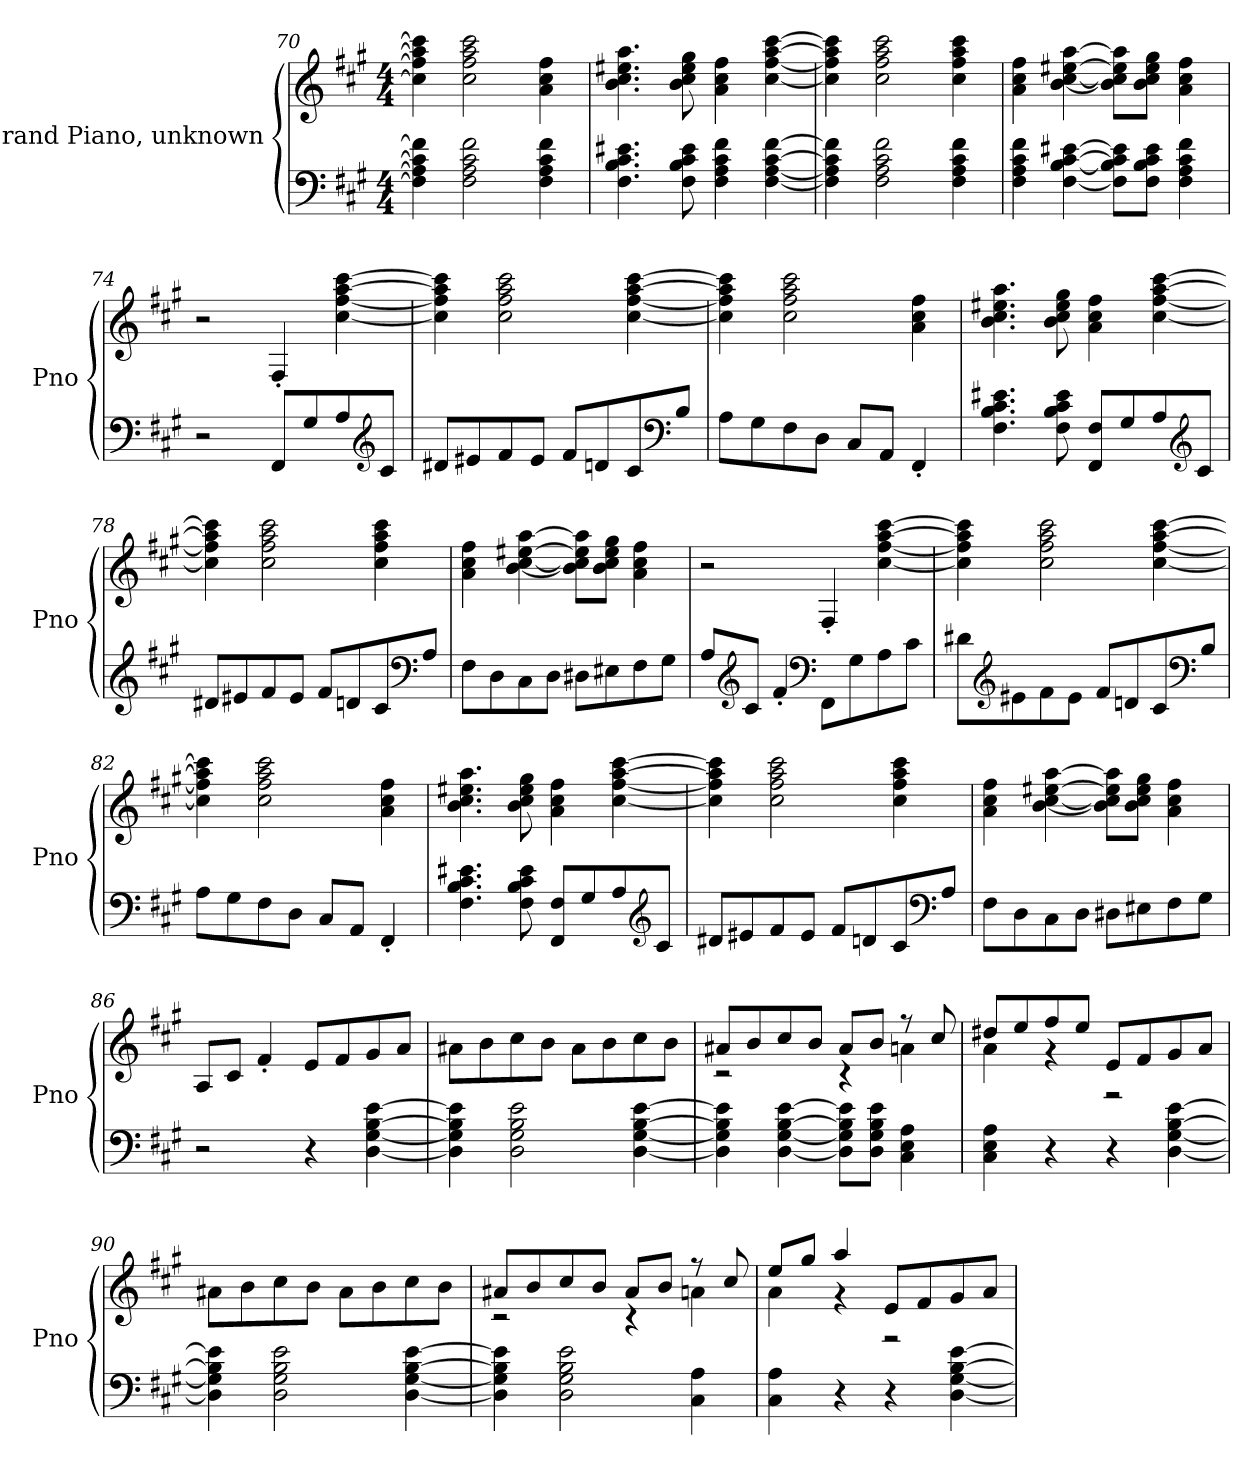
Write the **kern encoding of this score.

**kern	**kern
*part1	*part1
*staff2	*staff1
*I"Grand Piano, unknown	*
*I'Pno	*
*clefF4	*clefG2
*k[f#c#g#]	*k[f#c#g#]
*M4/4	*M4/4
=70	=70
4F#\] 4A\] 4c#\] 4f#\]	4cc#\] 4ff#\] 4aa\] 4ccc#\]
2F#\ 2A\ 2c#\ 2f#\	2cc#\ 2ff#\ 2aa\ 2ccc#\
4F#\ 4A\ 4c#\ 4f#\	4a\ 4cc#\ 4ff#\
=71	=71
4.F#\ 4.B\ 4.c#\ 4.e#X\	4.b\ 4.cc#\ 4.ee#X\ 4.aa\
8F#\ 8B\ 8c#\ 8e#\	8b\ 8cc#\ 8ee#\ 8gg#\
4F#\ 4A\ 4c#\ 4f#\	4a\ 4cc#\ 4ff#\
[4F#\ [4A\ [4c#\ [4f#\	[4cc#\ [4ff#\ [4aa\ [4ccc#\
!!LO:LB:g=z
=72	=72
4F#\] 4A\] 4c#\] 4f#\]	4cc#\] 4ff#\] 4aa\] 4ccc#\]
2F#\ 2A\ 2c#\ 2f#\	2cc#\ 2ff#\ 2aa\ 2ccc#\
4F#\ 4A\ 4c#\ 4f#\	4cc#\ 4ff#\ 4aa\ 4ccc#\
=73	=73
4F#\ 4A\ 4c#\ 4f#\	4a\ 4cc#\ 4ff#\
[4F#\ [4B\ [4c#\ [4e#X\	[4b\ [4cc#\ [4ee#X\ [4aa\
8F#\] 8B\] 8c#\] 8e#\]L	8b\] 8cc#\] 8ee#\] 8aa\]L
8F#\ 8B\ 8c#\ 8e#\J	8b\ 8cc#\ 8ee#\ 8gg#\J
4F#\ 4A\ 4c#\ 4f#\	4a\ 4cc#\ 4ff#\
=74	=74
2r	2r
8FF#/L	4F#'/
8G#/	.
8A/	[4cc#\ [4ff#\ [4aa\ [4ccc#\
*clefG2	*
8c#/J	.
=75	=75
8d#X/L	4cc#\] 4ff#\] 4aa\] 4ccc#\]
8e#X/	.
8f#/	2cc#\ 2ff#\ 2aa\ 2ccc#\
8e#/J	.
8f#/L	.
8dn/	.
8c#/	[4cc#\ [4ff#\ [4aa\ [4ccc#\
*clefF4	*
8B/J	.
=76	=76
8A\L	4cc#\] 4ff#\] 4aa\] 4ccc#\]
8G#\	.
8F#\	2cc#\ 2ff#\ 2aa\ 2ccc#\
8D\J	.
8C#/L	.
8AA/J	.
4FF#'/	4a\ 4cc#\ 4ff#\
!!LO:LB:g=z
=77	=77
4.F#\ 4.B\ 4.c#\ 4.e#X\	4.b\ 4.cc#\ 4.ee#X\ 4.aa\
8F#\ 8B\ 8c#\ 8e#\	8b\ 8cc#\ 8ee#\ 8gg#\
8FF#/ 8F#/L	4a\ 4cc#\ 4ff#\
8G#/	.
8A/	[4cc#\ [4ff#\ [4aa\ [4ccc#\
*clefG2	*
8c#/J	.
=78	=78
8d#X/L	4cc#\] 4ff#\] 4aa\] 4ccc#\]
8e#X/	.
8f#/	2cc#\ 2ff#\ 2aa\ 2ccc#\
8e#/J	.
8f#/L	.
8dn/	.
8c#/	4cc#\ 4ff#\ 4aa\ 4ccc#\
*clefF4	*
8A/J	.
=79	=79
8F#\L	4a\ 4cc#\ 4ff#\
8D\	.
8C#\	[4b\ [4cc#\ [4ee#X\ [4aa\
8D\J	.
8D#X\L	8b\] 8cc#\] 8ee#\] 8aa\]L
8E#X\	8b\ 8cc#\ 8ee#\ 8gg#\J
8F#\	4a\ 4cc#\ 4ff#\
8G#\J	.
=80	=80
8A/L	2r
*clefG2	*
8c#/J	.
4f#'/	.
*clefF4	*
8FF#\L	4F#'/
8G#\	.
8A\	[4cc#\ [4ff#\ [4aa\ [4ccc#\
8c#\J	.
!!LO:LB:g=z
=81	=81
8d#X\L	4cc#\] 4ff#\] 4aa\] 4ccc#\]
*clefG2	*
8e#X\	.
8f#\	2cc#\ 2ff#\ 2aa\ 2ccc#\
8e#\J	.
8f#/L	.
8dn/	.
8c#/	[4cc#\ [4ff#\ [4aa\ [4ccc#\
*clefF4	*
8B/J	.
=82	=82
8A\L	4cc#\] 4ff#\] 4aa\] 4ccc#\]
8G#\	.
8F#\	2cc#\ 2ff#\ 2aa\ 2ccc#\
8D\J	.
8C#/L	.
8AA/J	.
4FF#'/	4a\ 4cc#\ 4ff#\
=83	=83
4.F#\ 4.B\ 4.c#\ 4.e#X\	4.b\ 4.cc#\ 4.ee#X\ 4.aa\
8F#\ 8B\ 8c#\ 8e#\	8b\ 8cc#\ 8ee#\ 8gg#\
8FF#/ 8F#/L	4a\ 4cc#\ 4ff#\
8G#/	.
8A/	[4cc#\ [4ff#\ [4aa\ [4ccc#\
*clefG2	*
8c#/J	.
=84	=84
8d#X/L	4cc#\] 4ff#\] 4aa\] 4ccc#\]
8e#X/	.
8f#/	2cc#\ 2ff#\ 2aa\ 2ccc#\
8e#/J	.
8f#/L	.
8dn/	.
8c#/	4cc#\ 4ff#\ 4aa\ 4ccc#\
*clefF4	*
8A/J	.
!!LO:LB:g=z
=85	=85
8F#\L	4a\ 4cc#\ 4ff#\
8D\	.
8C#\	[4b\ [4cc#\ [4ee#X\ [4aa\
8D\J	.
8D#X\L	8b\] 8cc#\] 8ee#\] 8aa\]L
8E#X\	8b\ 8cc#\ 8ee#\ 8gg#\J
8F#\	4a\ 4cc#\ 4ff#\
8G#\J	.
=86	=86
2r	8A/L
.	8c#/J
.	4f#'/
4r	8e/L
.	8f#/
[4D\ [4G#\ [4B\ [4e\	8g#/
.	8a/J
=87	=87
4D\] 4G#\] 4B\] 4e\]	8a#X\L
.	8b\
2D\ 2G#\ 2B\ 2e\	8cc#\
.	8b\J
.	8a#\L
.	8b\
[4D\ [4G#\ [4B\ [4e\	8cc#\
.	8b\J
=88	=88
*	*^
4D\] 4G#\] 4B\] 4e\]	8a#X/L	2r
.	8b/	.
[4D\ [4G#\ [4B\ [4e\	8cc#/	.
.	8b/J	.
8D\] 8G#\] 8B\] 8e\]L	8a#/L	4r
8D\ 8G#\ 8B\ 8e\J	8b/J	.
4C#\ 4E\ 4A\	8r	4an\
.	8cc#/	.
=89	=89	=89
4C#\ 4E\ 4A\	8dd#X/L	4a\
.	8ee/	.
4r	8ff#/	4r
.	8ee/J	.
4r	8e/L	2r
.	8f#/	.
[4D\ [4G#\ [4B\ [4e\	8g#/	.
.	8a/J	.
*	*v	*v
!!LO:PB:g=z
=90	=90
4D\] 4G#\] 4B\] 4e\]	8a#X\L
.	8b\
2D\ 2G#\ 2B\ 2e\	8cc#\
.	8b\J
.	8a#\L
.	8b\
[4D\ [4G#\ [4B\ [4e\	8cc#\
.	8b\J
=91	=91
*	*^
4D\] 4G#\] 4B\] 4e\]	8a#X/L	2r
.	8b/	.
2D\ 2G#\ 2B\ 2e\	8cc#/	.
.	8b/J	.
.	8a#/L	4r
.	8b/J	.
4C#\ 4A\	8r	4an\
.	8cc#/	.
=92	=92	=92
4C#\ 4A\	8ee/L	4a\
.	8gg#/J	.
4r	4aa/	4r
4r	8e/L	2r
.	8f#/	.
[4D\ [4G#\ [4B\ [4e\	8g#/	.
.	8a/J	.
*	*v	*v
=	=
*-	*-
